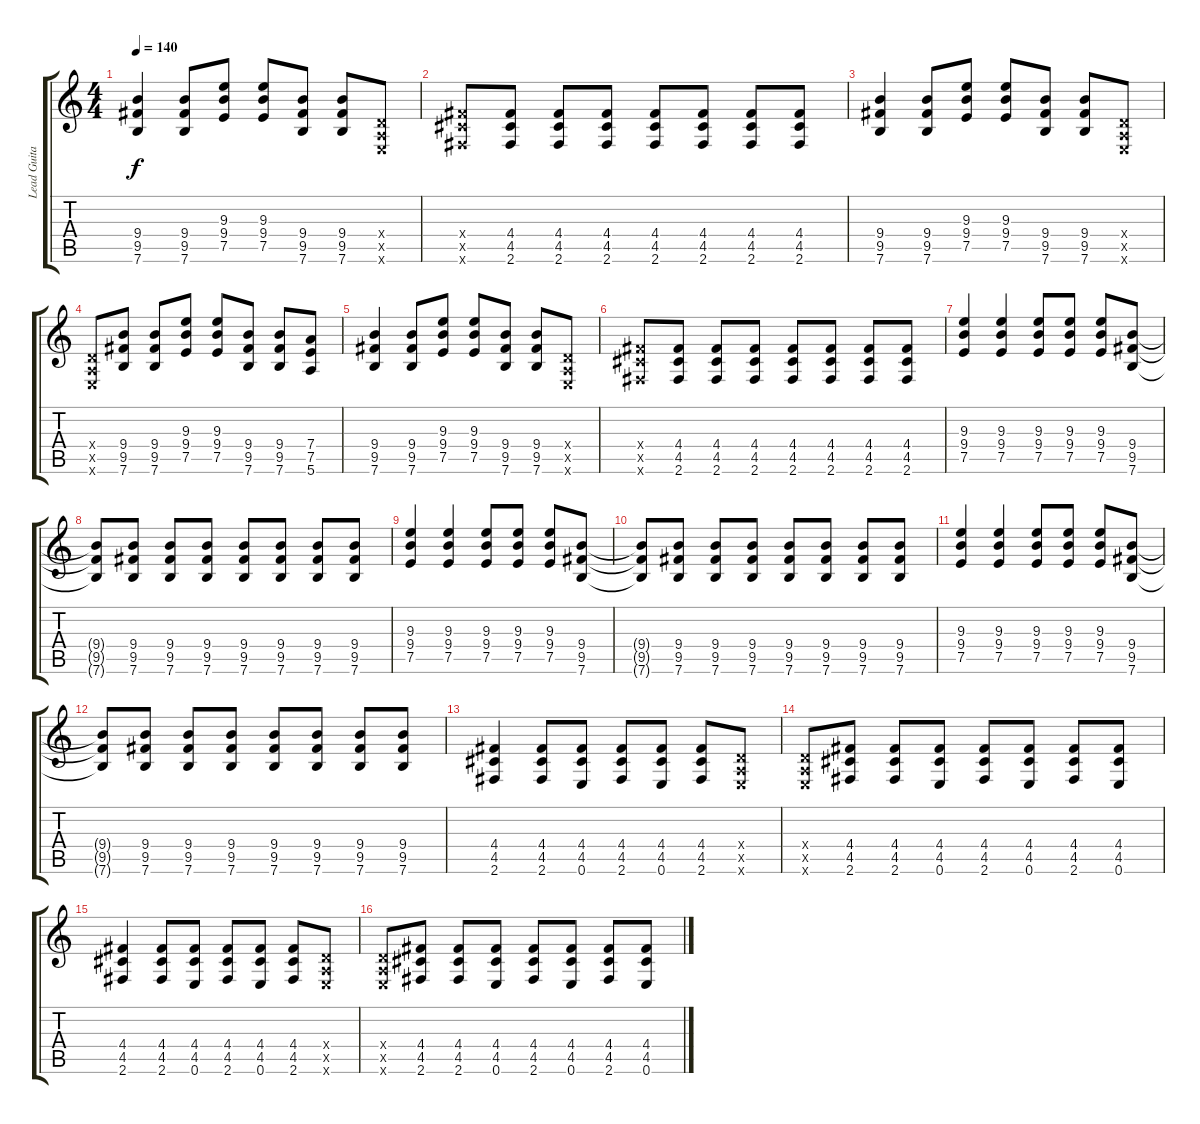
\track ("Lead Guitar" "Lead Guita") {instrument overdrivenguitar}
\staff {score tabs}
\tuning (E4 B3 G3 D3 A2 E2) {hide}
\ts (4 4)
\tempo 140
\clef g2
\ks c
(9.4 9.5 7.6).4{dy f} (9.4 9.5 7.6).8 (9.3 9.4 7.5).8 (9.3 9.4 7.5).8 (9.4 9.5 7.6).8 (9.4 9.5 7.6).8 (0.4{x} 0.5{x} 0.6{x}).8 |
(4.4{x} 4.5{x} 2.6{x}).8{volume 13 balance 8} (4.4 4.5 2.6).8 (4.4 4.5 2.6).8 (4.4 4.5 2.6).8 (4.4 4.5 2.6).8 (4.4 4.5 2.6).8 (4.4 4.5 2.6).8 (4.4 4.5 2.6).8 |
(9.4 9.5 7.6).4 (9.4 9.5 7.6).8 (9.3 9.4 7.5).8 (9.3 9.4 7.5).8 (9.4 9.5 7.6).8 (9.4 9.5 7.6).8 (0.4{x} 0.5{x} 0.6{x}).8 |
(0.4{x} 0.5{x} 0.6{x}).8 (9.4 9.5 7.6).8 (9.4 9.5 7.6).8 (9.3 9.4 7.5).8 (9.3 9.4 7.5).8 (9.4 9.5 7.6).8 (9.4 9.5 7.6).8 (7.4 7.5 5.6).8 |
(9.4 9.5 7.6).4 (9.4 9.5 7.6).8 (9.3 9.4 7.5).8 (9.3 9.4 7.5).8 (9.4 9.5 7.6).8 (9.4 9.5 7.6).8 (0.4{x} 0.5{x} 0.6{x}).8 |
(4.4{x} 4.5{x} 2.6{x}).8{volume 13 balance 8} (4.4 4.5 2.6).8 (4.4 4.5 2.6).8 (4.4 4.5 2.6).8 (4.4 4.5 2.6).8 (4.4 4.5 2.6).8 (4.4 4.5 2.6).8 (4.4 4.5 2.6).8 |
(9.3 9.4 7.5).4 (9.3 9.4 7.5).4 (9.3 9.4 7.5).8 (9.3 9.4 7.5).8 (9.3 9.4 7.5).8 (9.4 9.5 7.6).8 |
(9.4{t} 9.5{t} 7.6{t}).8 (9.4 9.5 7.6).8 (9.4 9.5 7.6).8 (9.4 9.5 7.6).8 (9.4 9.5 7.6).8 (9.4 9.5 7.6).8 (9.4 9.5 7.6).8 (9.4 9.5 7.6).8 |
(9.3 9.4 7.5).4 (9.3 9.4 7.5).4 (9.3 9.4 7.5).8 (9.3 9.4 7.5).8 (9.3 9.4 7.5).8 (9.4 9.5 7.6).8 |
(9.4{t} 9.5{t} 7.6{t}).8 (9.4 9.5 7.6).8 (9.4 9.5 7.6).8 (9.4 9.5 7.6).8 (9.4 9.5 7.6).8 (9.4 9.5 7.6).8 (9.4 9.5 7.6).8 (9.4 9.5 7.6).8 |
(9.3 9.4 7.5).4 (9.3 9.4 7.5).4 (9.3 9.4 7.5).8 (9.3 9.4 7.5).8 (9.3 9.4 7.5).8 (9.4 9.5 7.6).8 |
(9.4{t} 9.5{t} 7.6{t}).8 (9.4 9.5 7.6).8 (9.4 9.5 7.6).8 (9.4 9.5 7.6).8 (9.4 9.5 7.6).8 (9.4 9.5 7.6).8 (9.4 9.5 7.6).8 (9.4 9.5 7.6).8 |
(4.4 4.5 2.6).4 (4.4 4.5 2.6).8 (4.4 4.5 0.6).8 (4.4 4.5 2.6).8 (4.4 4.5 0.6).8 (4.4 4.5 2.6).8 (0.4{x} 0.5{x} 0.6{x}).8 |
(0.4{x} 0.5{x} 0.6{x}).8 (4.4 4.5 2.6).8 (4.4 4.5 2.6).8 (4.4 4.5 0.6).8 (4.4 4.5 2.6).8 (4.4 4.5 0.6).8 (4.4 4.5 2.6).8 (4.4 4.5 0.6).8 |
(4.4 4.5 2.6).4 (4.4 4.5 2.6).8 (4.4 4.5 0.6).8 (4.4 4.5 2.6).8 (4.4 4.5 0.6).8 (4.4 4.5 2.6).8 (0.4{x} 0.5{x} 0.6{x}).8 |
(0.4{x} 0.5{x} 0.6{x}).8 (4.4 4.5 2.6).8 (4.4 4.5 2.6).8 (4.4 4.5 0.6).8 (4.4 4.5 2.6).8 (4.4 4.5 0.6).8 (4.4 4.5 2.6).8 (4.4 4.5 0.6).8
